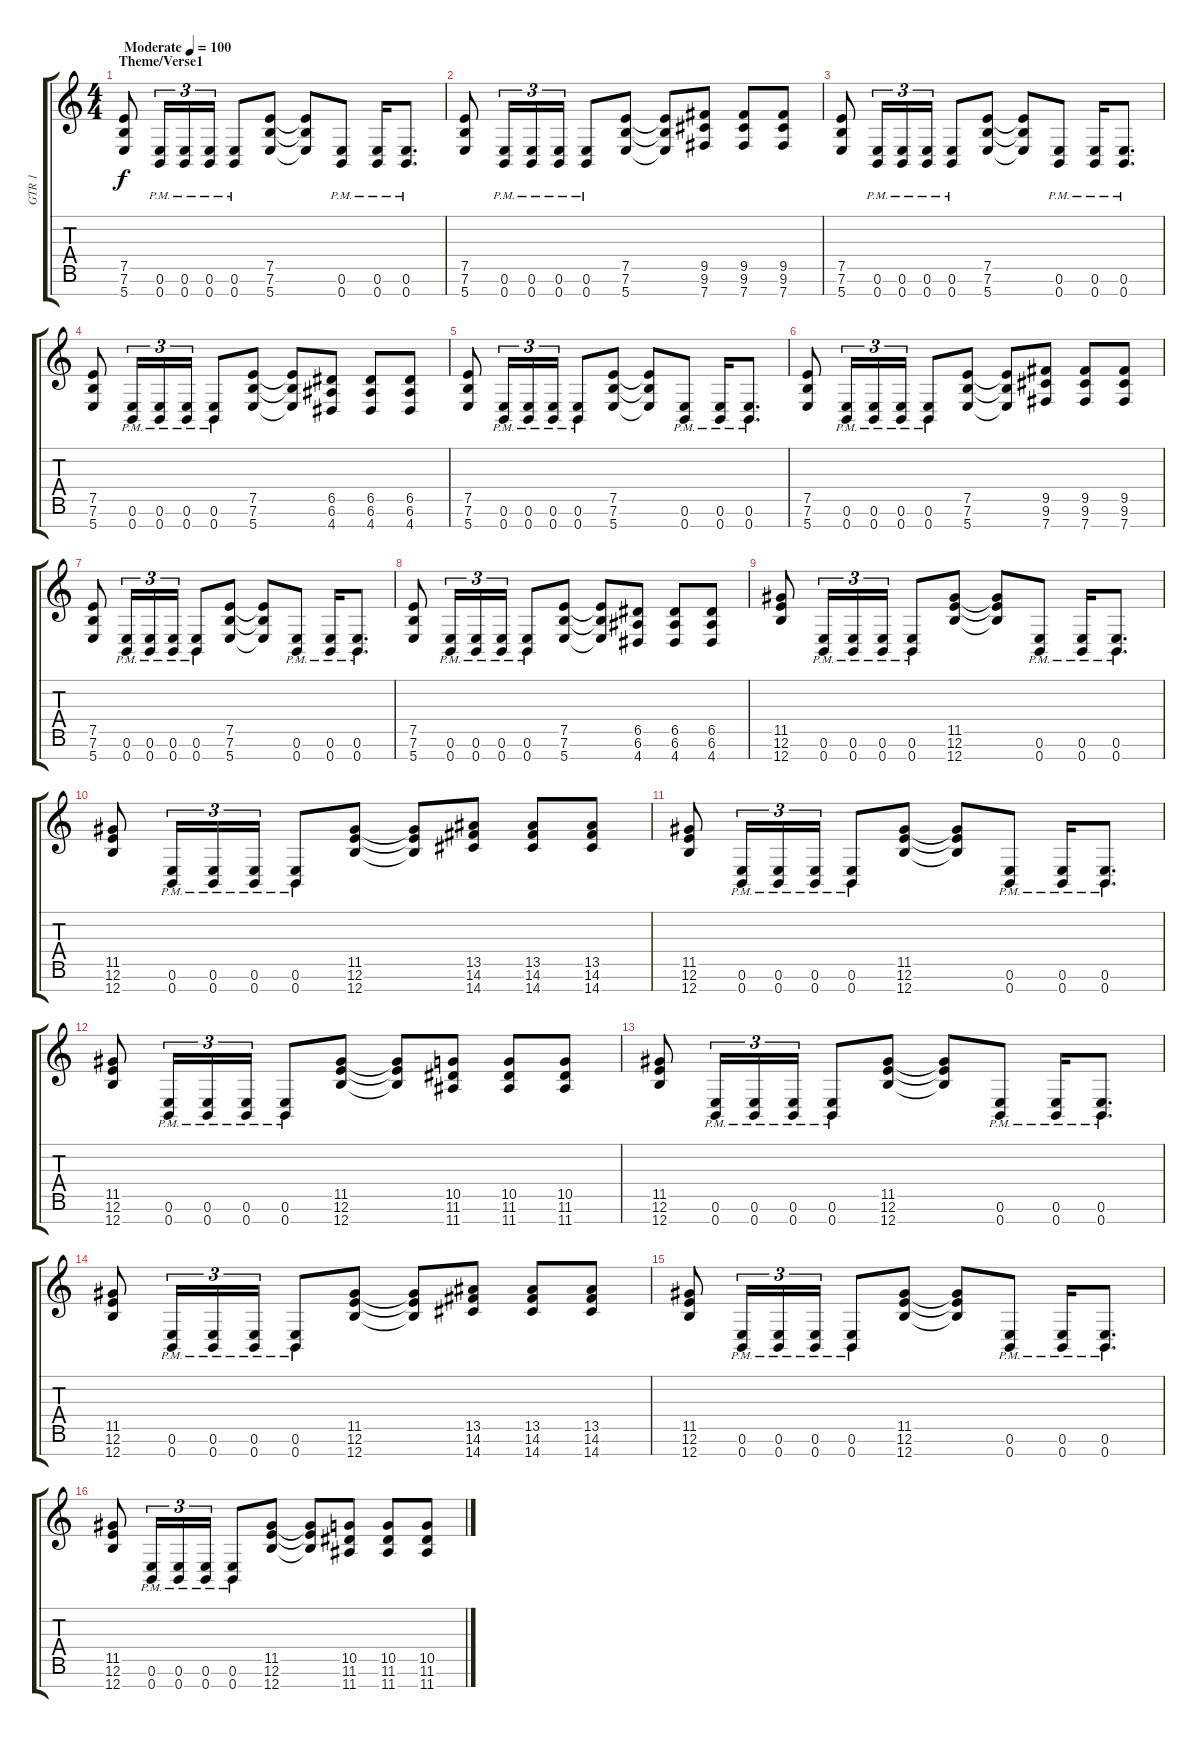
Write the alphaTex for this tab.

\track ("GTR 1" "GTR 1") {instrument distortionguitar}
\staff {score tabs}
\tuning (E4 B3 G3 D3 A2 E2 B1) {hide}
\ts (4 4)
\section ("" "Theme/Verse1")
\tempo (100 "Moderate")
\clef g2
\ks c
(7.5 7.6 5.7).8{dy f instrument distortionguitar} (0.6{pm} 0.7{pm}).16{tu (3 2)} (0.6{pm} 0.7{pm}).16{tu (3 2)} (0.6{pm} 0.7{pm}).16{tu (3 2)} (0.6{pm} 0.7{pm}).8 (7.5 7.6 5.7).8 (7.5{t} 7.6{t} 5.7{t}).8 (0.6{pm} 0.7{pm}).8 (0.6{pm} 0.7{pm}).16 (0.6{pm} 0.7{pm}).8{d} |
(7.5 7.6 5.7).8 (0.6{pm} 0.7{pm}).16{tu (3 2)} (0.6{pm} 0.7{pm}).16{tu (3 2)} (0.6{pm} 0.7{pm}).16{tu (3 2)} (0.6{pm} 0.7{pm}).8 (7.5 7.6 5.7).8 (7.5{t} 7.6{t} 5.7{t}).8 (9.5 9.6 7.7).8 (9.5 9.6 7.7).8 (9.5 9.6 7.7).8 |
(7.5 7.6 5.7).8 (0.6{pm} 0.7{pm}).16{tu (3 2)} (0.6{pm} 0.7{pm}).16{tu (3 2)} (0.6{pm} 0.7{pm}).16{tu (3 2)} (0.6{pm} 0.7{pm}).8 (7.5 7.6 5.7).8 (7.5{t} 7.6{t} 5.7{t}).8 (0.6{pm} 0.7{pm}).8 (0.6{pm} 0.7{pm}).16 (0.6{pm} 0.7{pm}).8{d} |
(7.5 7.6 5.7).8 (0.6{pm} 0.7{pm}).16{tu (3 2)} (0.6{pm} 0.7{pm}).16{tu (3 2)} (0.6{pm} 0.7{pm}).16{tu (3 2)} (0.6{pm} 0.7{pm}).8 (7.5 7.6 5.7).8 (7.5{t} 7.6{t} 5.7{t}).8 (6.5 6.6 4.7).8 (6.5 6.6 4.7).8 (6.5 6.6 4.7).8 |
(7.5 7.6 5.7).8 (0.6{pm} 0.7{pm}).16{tu (3 2)} (0.6{pm} 0.7{pm}).16{tu (3 2)} (0.6{pm} 0.7{pm}).16{tu (3 2)} (0.6{pm} 0.7{pm}).8 (7.5 7.6 5.7).8 (7.5{t} 7.6{t} 5.7{t}).8 (0.6{pm} 0.7{pm}).8 (0.6{pm} 0.7{pm}).16 (0.6{pm} 0.7{pm}).8{d} |
(7.5 7.6 5.7).8 (0.6{pm} 0.7{pm}).16{tu (3 2)} (0.6{pm} 0.7{pm}).16{tu (3 2)} (0.6{pm} 0.7{pm}).16{tu (3 2)} (0.6{pm} 0.7{pm}).8 (7.5 7.6 5.7).8 (7.5{t} 7.6{t} 5.7{t}).8 (9.5 9.6 7.7).8 (9.5 9.6 7.7).8 (9.5 9.6 7.7).8 |
(7.5 7.6 5.7).8 (0.6{pm} 0.7{pm}).16{tu (3 2)} (0.6{pm} 0.7{pm}).16{tu (3 2)} (0.6{pm} 0.7{pm}).16{tu (3 2)} (0.6{pm} 0.7{pm}).8 (7.5 7.6 5.7).8 (7.5{t} 7.6{t} 5.7{t}).8 (0.6{pm} 0.7{pm}).8 (0.6{pm} 0.7{pm}).16 (0.6{pm} 0.7{pm}).8{d} |
(7.5 7.6 5.7).8 (0.6{pm} 0.7{pm}).16{tu (3 2)} (0.6{pm} 0.7{pm}).16{tu (3 2)} (0.6{pm} 0.7{pm}).16{tu (3 2)} (0.6{pm} 0.7{pm}).8 (7.5 7.6 5.7).8 (7.5{t} 7.6{t} 5.7{t}).8 (6.5 6.6 4.7).8 (6.5 6.6 4.7).8 (6.5 6.6 4.7).8 |
(11.5 12.6 12.7).8 (0.6{pm} 0.7{pm}).16{tu (3 2)} (0.6{pm} 0.7{pm}).16{tu (3 2)} (0.6{pm} 0.7{pm}).16{tu (3 2)} (0.6{pm} 0.7{pm}).8 (11.5 12.6 12.7).8 (11.5{t} 12.6{t} 12.7{t}).8 (0.6{pm} 0.7{pm}).8 (0.6{pm} 0.7{pm}).16 (0.6{pm} 0.7{pm}).8{d} |
(11.5 12.6 12.7).8 (0.6{pm} 0.7{pm}).16{tu (3 2)} (0.6{pm} 0.7{pm}).16{tu (3 2)} (0.6{pm} 0.7{pm}).16{tu (3 2)} (0.6{pm} 0.7{pm}).8 (11.5 12.6 12.7).8 (11.5{t} 12.6{t} 12.7{t}).8 (13.5 14.6 14.7).8 (13.5 14.6 14.7).8 (13.5 14.6 14.7).8 |
(11.5 12.6 12.7).8 (0.6{pm} 0.7{pm}).16{tu (3 2)} (0.6{pm} 0.7{pm}).16{tu (3 2)} (0.6{pm} 0.7{pm}).16{tu (3 2)} (0.6{pm} 0.7{pm}).8 (11.5 12.6 12.7).8 (11.5{t} 12.6{t} 12.7{t}).8 (0.6{pm} 0.7{pm}).8 (0.6{pm} 0.7{pm}).16 (0.6{pm} 0.7{pm}).8{d} |
(11.5 12.6 12.7).8 (0.6{pm} 0.7{pm}).16{tu (3 2)} (0.6{pm} 0.7{pm}).16{tu (3 2)} (0.6{pm} 0.7{pm}).16{tu (3 2)} (0.6{pm} 0.7{pm}).8 (11.5 12.6 12.7).8 (11.5{t} 12.6{t} 12.7{t}).8 (10.5 11.6 11.7).8 (10.5 11.6 11.7).8 (10.5 11.6 11.7).8 |
(11.5 12.6 12.7).8 (0.6{pm} 0.7{pm}).16{tu (3 2)} (0.6{pm} 0.7{pm}).16{tu (3 2)} (0.6{pm} 0.7{pm}).16{tu (3 2)} (0.6{pm} 0.7{pm}).8 (11.5 12.6 12.7).8 (11.5{t} 12.6{t} 12.7{t}).8 (0.6{pm} 0.7{pm}).8 (0.6{pm} 0.7{pm}).16 (0.6{pm} 0.7{pm}).8{d} |
(11.5 12.6 12.7).8 (0.6{pm} 0.7{pm}).16{tu (3 2)} (0.6{pm} 0.7{pm}).16{tu (3 2)} (0.6{pm} 0.7{pm}).16{tu (3 2)} (0.6{pm} 0.7{pm}).8 (11.5 12.6 12.7).8 (11.5{t} 12.6{t} 12.7{t}).8 (13.5 14.6 14.7).8 (13.5 14.6 14.7).8 (13.5 14.6 14.7).8 |
(11.5 12.6 12.7).8 (0.6{pm} 0.7{pm}).16{tu (3 2)} (0.6{pm} 0.7{pm}).16{tu (3 2)} (0.6{pm} 0.7{pm}).16{tu (3 2)} (0.6{pm} 0.7{pm}).8 (11.5 12.6 12.7).8 (11.5{t} 12.6{t} 12.7{t}).8 (0.6{pm} 0.7{pm}).8 (0.6{pm} 0.7{pm}).16 (0.6{pm} 0.7{pm}).8{d} |
(11.5 12.6 12.7).8 (0.6{pm} 0.7{pm}).16{tu (3 2)} (0.6{pm} 0.7{pm}).16{tu (3 2)} (0.6{pm} 0.7{pm}).16{tu (3 2)} (0.6{pm} 0.7{pm}).8 (11.5 12.6 12.7).8 (11.5{t} 12.6{t} 12.7{t}).8 (10.5 11.6 11.7).8 (10.5 11.6 11.7).8 (10.5 11.6 11.7).8
